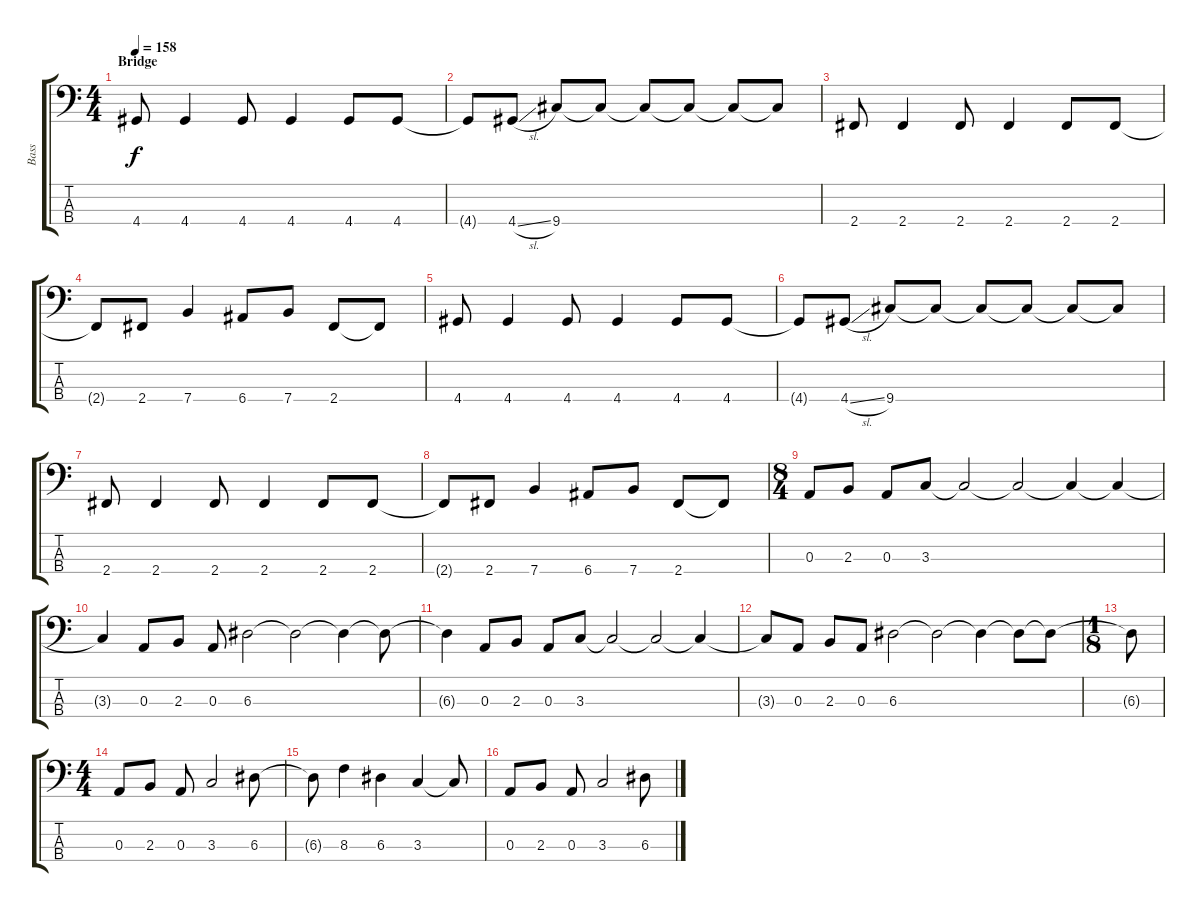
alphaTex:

\track ("Bass" "Bass") {instrument electricbassfinger}
\staff {score tabs}
\tuning (G2 D2 A1 E1) {hide}
\ts (4 4)
\section ("" "Bridge")
\tempo 158
\clef f4
\ks c
4.4.8{dy f} 4.4.4 4.4.8 4.4.4 4.4.8 4.4.8 |
4.4{t}.8 4.4{sl}.8 9.4.8 9.4{t}.8 9.4{t}.8 9.4{t}.8 9.4{t}.8 9.4{t}.8 |
2.4.8 2.4.4 2.4.8 2.4.4 2.4.8 2.4.8 |
2.4{t}.8 2.4.8 7.4.4 6.4.8 7.4.8 2.4.8 2.4{t}.8 |
4.4.8 4.4.4 4.4.8 4.4.4 4.4.8 4.4.8 |
4.4{t}.8 4.4{sl}.8 9.4.8 9.4{t}.8 9.4{t}.8 9.4{t}.8 9.4{t}.8 9.4{t}.8 |
2.4.8 2.4.4 2.4.8 2.4.4 2.4.8 2.4.8 |
2.4{t}.8 2.4.8 7.4.4 6.4.8 7.4.8 2.4.8 2.4{t}.8 |
\ts (8 4)
0.3.8 2.3.8 0.3.8 3.3.8 3.3{t}.2 3.3{t}.2 3.3{t}.4 3.3{t}.4 |
3.3{t}.4 0.3.8 2.3.8 0.3.8 6.3.2 6.3{t}.2 6.3{t}.4 6.3{t}.8 |
6.3{t}.4 0.3.8 2.3.8 0.3.8 3.3.8 3.3{t}.2 3.3{t}.2 3.3{t}.4 |
3.3{t}.8 0.3.8 2.3.8 0.3.8 6.3.2 6.3{t}.2 6.3{t}.4 6.3{t}.8 6.3{t}.8 |
\ts (1 8)
6.3{t}.8 |
\ts (4 4)
0.3.8 2.3.8 0.3.8 3.3.2 6.3.8 |
6.3{t}.8 8.3.4 6.3.4 3.3.4 3.3{t}.8 |
0.3.8 2.3.8 0.3.8 3.3.2 6.3.8
